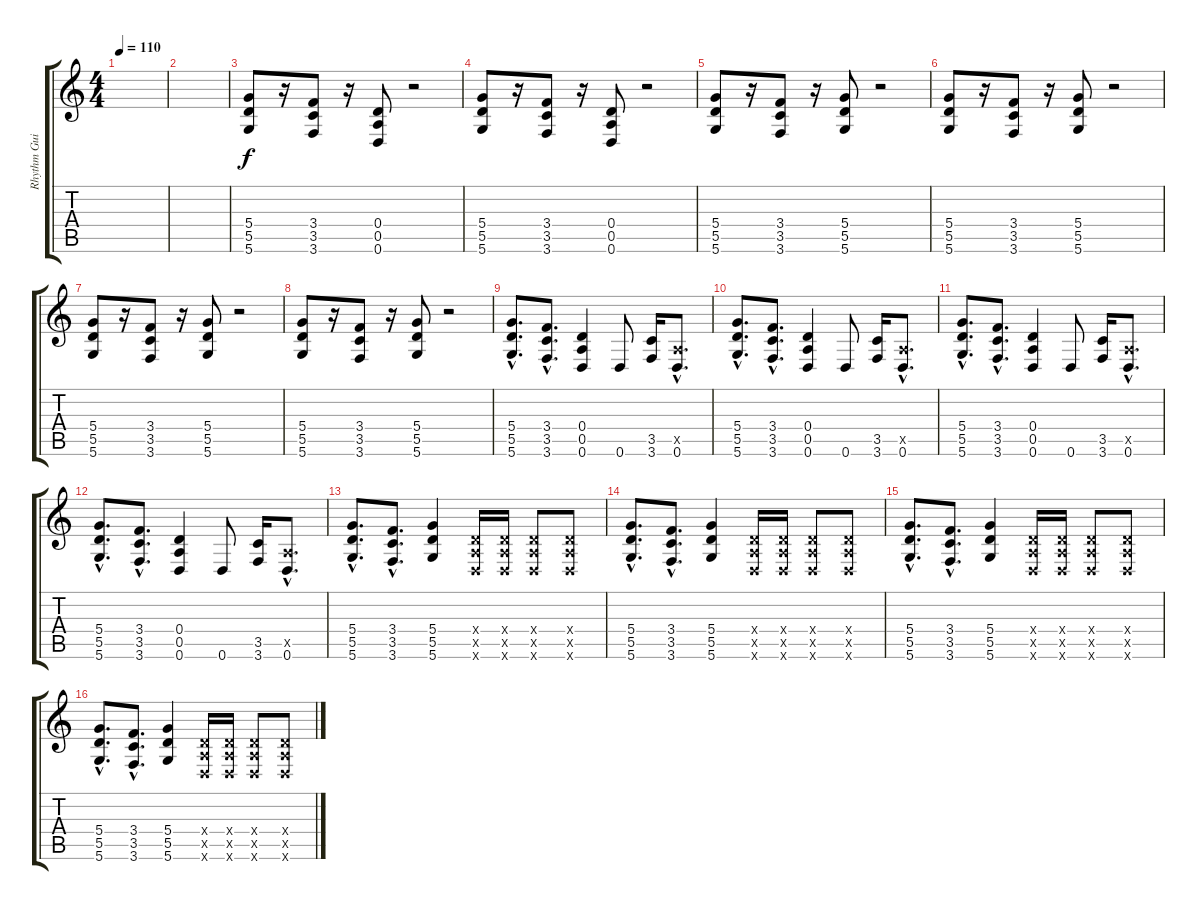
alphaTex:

\track ("Rhythm Guitar" "Rhythm Gui") {instrument distortionguitar}
\staff {score tabs}
\tuning (E4 B3 G3 D3 A2 D2) {hide}
\ts (4 4)
\tempo 110
\clef g2
\ks c
|
|
(5.4 5.5 5.6).8 r.16 (3.4 3.5 3.6).8 r.16 (0.4 0.5 0.6).8 r.2 |
(5.4 5.5 5.6).8 r.16 (3.4 3.5 3.6).8 r.16 (0.4 0.5 0.6).8 r.2 |
(5.4 5.5 5.6).8 r.16 (3.4 3.5 3.6).8 r.16 (5.4 5.5 5.6).8 r.2 |
(5.4 5.5 5.6).8 r.16 (3.4 3.5 3.6).8 r.16 (5.4 5.5 5.6).8 r.2 |
(5.4 5.5 5.6).8 r.16 (3.4 3.5 3.6).8 r.16 (5.4 5.5 5.6).8 r.2 |
(5.4 5.5 5.6).8 r.16 (3.4 3.5 3.6).8 r.16 (5.4 5.5 5.6).8 r.2 |
(5.4{hac} 5.5{hac} 5.6{hac}).8{d} (3.4{hac} 3.5{hac} 3.6{hac}).8{d} (0.4 0.5 0.6).4 0.6.8 (3.5 3.6).16 (0.5{hac x} 0.6{hac}).8{d} |
(5.4{hac} 5.5{hac} 5.6{hac}).8{d} (3.4{hac} 3.5{hac} 3.6{hac}).8{d} (0.4 0.5 0.6).4 0.6.8 (3.5 3.6).16 (0.5{hac x} 0.6{hac}).8{d} |
(5.4{hac} 5.5{hac} 5.6{hac}).8{d} (3.4{hac} 3.5{hac} 3.6{hac}).8{d} (0.4 0.5 0.6).4 0.6.8 (3.5 3.6).16 (0.5{hac x} 0.6{hac}).8{d} |
(5.4{hac} 5.5{hac} 5.6{hac}).8{d} (3.4{hac} 3.5{hac} 3.6{hac}).8{d} (0.4 0.5 0.6).4 0.6.8 (3.5 3.6).16 (0.5{hac x} 0.6{hac}).8{d} |
(5.4{hac} 5.5{hac} 5.6{hac}).8{d} (3.4{hac} 3.5{hac} 3.6{hac}).8{d} (5.4 5.5 5.6).4 (0.4{x} 0.5{x} 0.6{x}).16 (0.4{x} 0.5{x} 0.6{x}).16 (0.4{x} 0.5{x} 0.6{x}).8 (0.4{x} 0.5{x} 0.6{x}).8 |
(5.4{hac} 5.5{hac} 5.6{hac}).8{d} (3.4{hac} 3.5{hac} 3.6{hac}).8{d} (5.4 5.5 5.6).4 (0.4{x} 0.5{x} 0.6{x}).16 (0.4{x} 0.5{x} 0.6{x}).16 (0.4{x} 0.5{x} 0.6{x}).8 (0.4{x} 0.5{x} 0.6{x}).8 |
(5.4{hac} 5.5{hac} 5.6{hac}).8{d} (3.4{hac} 3.5{hac} 3.6{hac}).8{d} (5.4 5.5 5.6).4 (0.4{x} 0.5{x} 0.6{x}).16 (0.4{x} 0.5{x} 0.6{x}).16 (0.4{x} 0.5{x} 0.6{x}).8 (0.4{x} 0.5{x} 0.6{x}).8 |
(5.4{hac} 5.5{hac} 5.6{hac}).8{d} (3.4{hac} 3.5{hac} 3.6{hac}).8{d} (5.4 5.5 5.6).4 (0.4{x} 0.5{x} 0.6{x}).16 (0.4{x} 0.5{x} 0.6{x}).16 (0.4{x} 0.5{x} 0.6{x}).8 (0.4{x} 0.5{x} 0.6{x}).8
